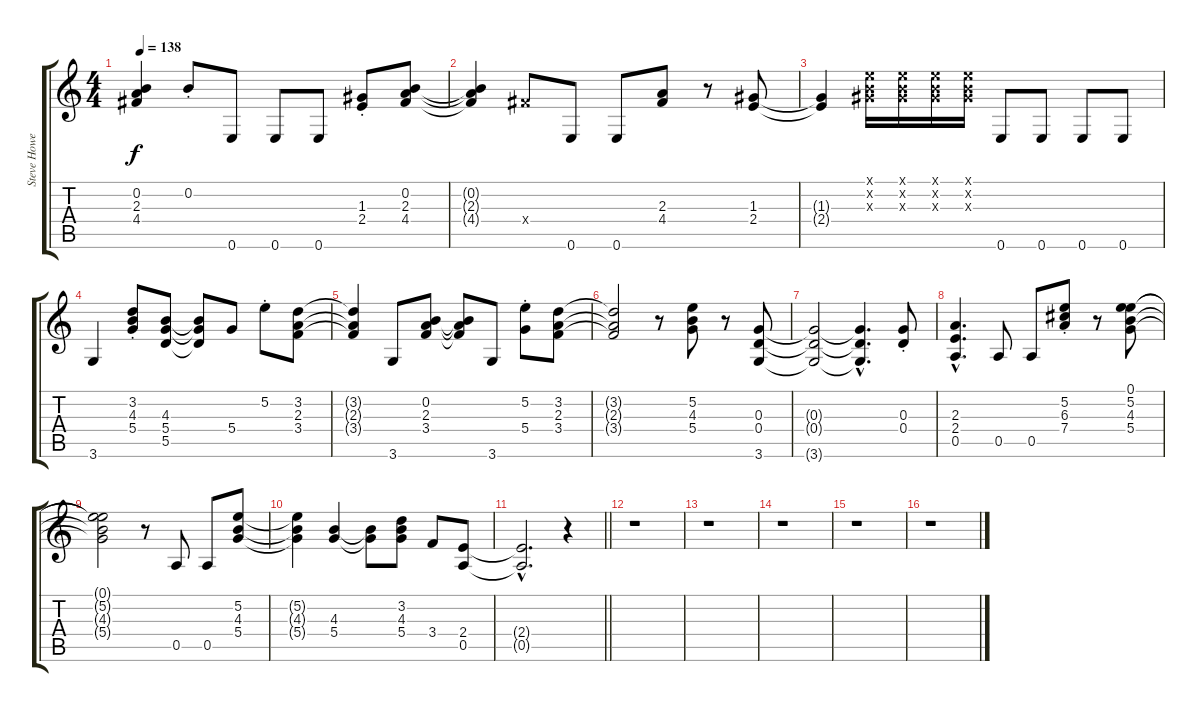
\track ("Steve Howe 3" "Steve Howe") {instrument overdrivenguitar}
\staff {score tabs}
\tuning (E4 B3 G3 D3 A2 E2) {hide}
\ts (4 4)
\tempo 138
\clef g2
\ks c
(0.2{t} 2.3{t} 4.4{t}).4{dy f} 0.2{st}.8 0.6.8 0.6.8 0.6.8 (1.3{st} 2.4).8 (0.2 2.3 4.4).8 |
(0.2{t} 2.3{t} 4.4{t}).4 4.4{x}.8 0.6.8 0.6.8 (2.3 4.4).8 r.8 (1.3 2.4).8 |
(1.3{t} 2.4{t}).4 (0.1{x} 0.2{x} 1.3{x}).16 (0.1{x} 0.2{x} 1.3{x}).16 (0.1{x} 0.2{x} 1.3{x}).16 (0.1{x} 0.2{x} 1.3{x}).16 0.6.8 0.6.8 0.6.8 0.6.8 |
3.6.4 (3.2{st} 4.3 5.4).8 (4.3 5.4 5.5).8 (4.3{t} 5.4{t} 5.5{t}).8 5.4.8 5.2{st}.8 (3.2 2.3 3.4).8 |
(3.2{t} 2.3{t} 3.4{t}).4 3.6.8 (0.2 2.3 3.4).8 (0.2{t} 2.3{t} 3.4{t}).8 3.6.8 (5.2{st} 5.4).8 (3.2 2.3 3.4).8 |
(3.2{t} 2.3{t} 3.4{t}).2 r.8 (5.2 4.3 5.4).8 r.8 (0.3 0.4 3.6).8 |
(0.3{t} 0.4{t} 3.6{t}).2 (0.3{hac t} 0.4{hac t} 3.6{hac t}).4{d} (0.3 0.4{st}).8 |
(2.3{hac} 2.4{hac} 0.5{hac}).4{d} 0.5.8 0.5.8 (5.2{st} 6.3 7.4).8 r.8 (0.1 5.2 4.3 5.4).8 |
(0.1{t} 5.2{t} 4.3{t} 5.4{t}).2 r.8 0.5.8 0.5.8 (5.2 4.3 5.4).8 |
(5.2{t} 4.3{t} 5.4{t}).4 (4.3 5.4).4 (4.3{t} 5.4{t}).8 (3.2 4.3 5.4).8 3.4.8 (2.4 0.5).8 |
\barLineRight lightlight
(2.4{hac t} 0.5{hac t}).2{d} r.4 |
r.1 |
r.1 |
r.1 |
r.1 |
r.1
